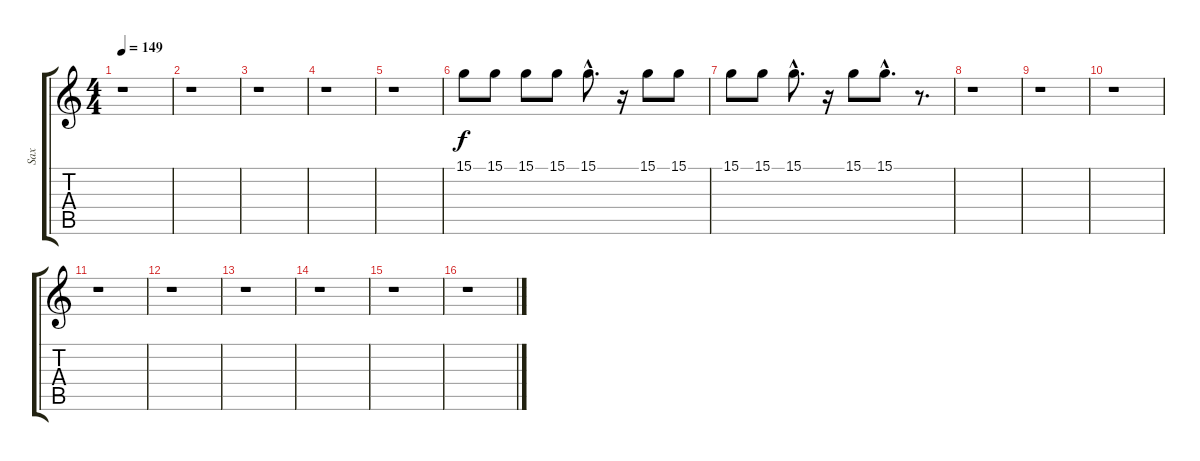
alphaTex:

\track ("Sax" "Sax") {instrument sopranosax}
\staff {score tabs}
\tuning (E4 B3 G3 D3 A2 E2) {hide}
\ts (4 4)
\tempo 149
\clef g2
\ks c
r.1{dy f} |
r.1 |
r.1 |
r.1 |
r.1 |
15.1.8 15.1.8 15.1.8 15.1.8 15.1{hac}.8{d} r.16 15.1.8 15.1.8 |
15.1.8 15.1.8 15.1{hac}.8{d} r.16 15.1.8 15.1{hac}.8{d} r.8{d} |
r.1 |
r.1 |
r.1 |
r.1 |
r.1 |
r.1 |
r.1 |
r.1 |
r.1
